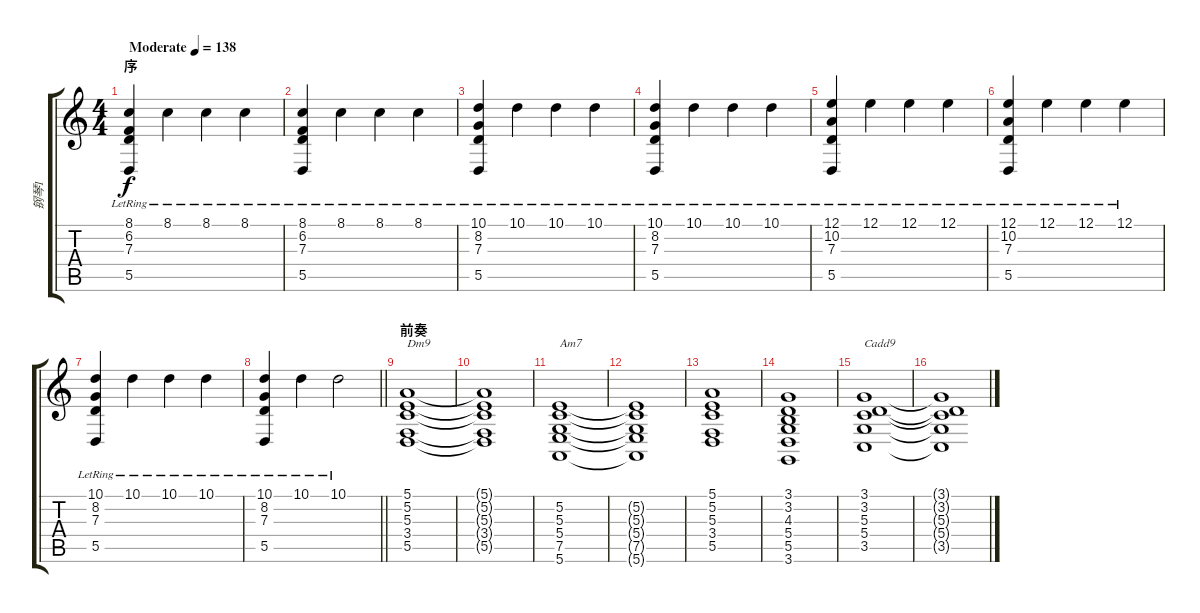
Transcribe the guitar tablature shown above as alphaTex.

\track ("钢琴1" "钢琴1") {instrument acousticgrandpiano}
\staff {score tabs}
\tuning (E4 B3 G3 D3 A2 E2) {hide}
\ts (4 4)
\section ("" "序")
\tempo (138 "Moderate")
\clef g2
\ks c
(8.1{lr} 6.2{lr} 7.3 5.5{lr}).4{dy f instrument acousticgrandpiano} 8.1{lr}.4 8.1{lr}.4 8.1{lr}.4 |
(8.1{lr} 6.2{lr} 7.3 5.5{lr}).4 8.1{lr}.4 8.1{lr}.4 8.1{lr}.4 |
(10.1{lr} 8.2{lr} 7.3 5.5{lr}).4 10.1{lr}.4 10.1{lr}.4 10.1{lr}.4 |
(10.1{lr} 8.2{lr} 7.3 5.5{lr}).4 10.1{lr}.4 10.1{lr}.4 10.1{lr}.4 |
(12.1{lr} 10.2{lr} 7.3 5.5{lr}).4 12.1{lr}.4 12.1{lr}.4 12.1{lr}.4 |
(12.1{lr} 10.2{lr} 7.3 5.5{lr}).4 12.1{lr}.4 12.1{lr}.4 12.1{lr}.4 |
(10.1{lr} 8.2{lr} 7.3 5.5{lr}).4 10.1{lr}.4 10.1{lr}.4 10.1{lr}.4 |
\barLineRight lightlight
(10.1{lr} 8.2{lr} 7.3 5.5{lr}).4 10.1{lr}.4 10.1{lr}.2 |
\section ("" "前奏")
(5.1 5.2 5.3 3.4 5.5).1{txt "Dm9"} |
(5.1{t} 5.2{t} 5.3{t} 3.4{t} 5.5{t}).1 |
(5.2 5.3 5.4 7.5 5.6).1{txt "Am7"} |
(5.2{t} 5.3{t} 5.4{t} 7.5{t} 5.6{t}).1 |
(5.1 5.2 5.3 3.4 5.5).1 |
(3.1 3.2 4.3 5.4 5.5 3.6).1 |
(3.1 3.2 5.3 5.4 3.5).1{txt "Cadd9"} |
(3.1{t} 3.2{t} 5.3{t} 5.4{t} 3.5{t}).1
